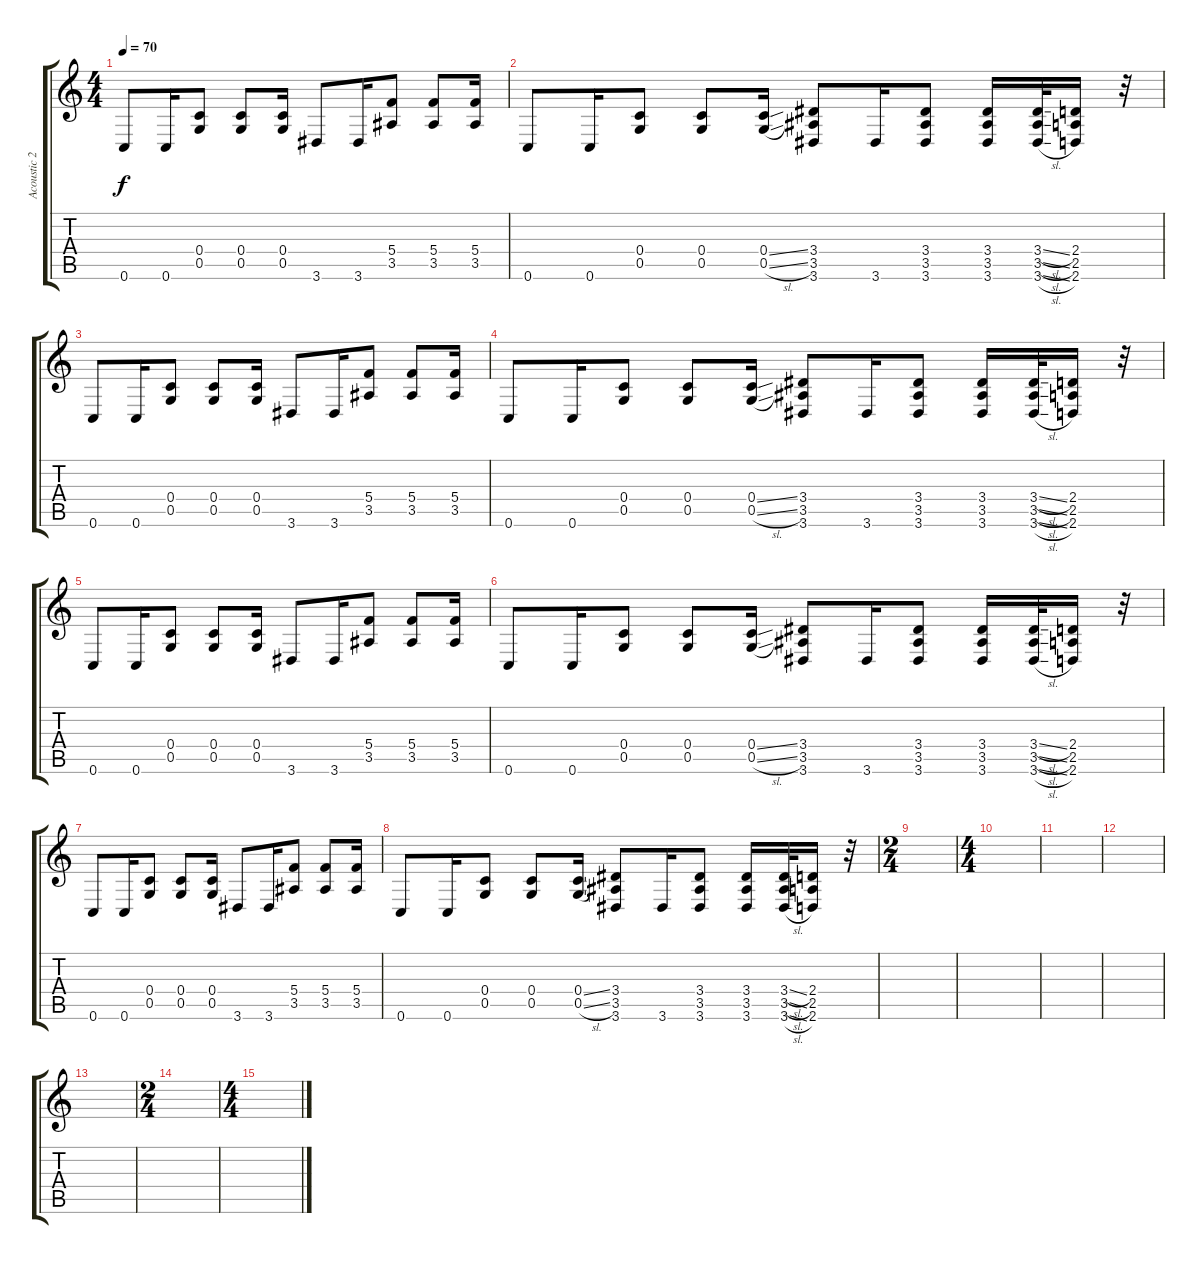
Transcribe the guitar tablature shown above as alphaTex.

\track ("Acoustic 2" "Acoustic 2") {instrument acousticguitarsteel}
\staff {score tabs}
\tuning (D4 A3 F3 C3 G2 C2) {hide}
\ts (4 4)
\tempo 70
\clef g2
\ks c
0.6.8{dy f} 0.6.16 (0.4 0.5).8 (0.4 0.5).8 (0.4 0.5).16 3.6.8 3.6.16 (5.4 3.5).8 (5.4 3.5).8 (5.4 3.5).16 |
0.6.8 0.6.16 (0.4 0.5).8 (0.4 0.5).8 (0.4{ss} 0.5{sl}).16 (3.4 3.5 3.6).8 3.6.16 (3.4 3.5 3.6).8 (3.4 3.5 3.6).16 (3.4{sl} 3.5{sl} 3.6{sl}).32 (2.4 2.5 2.6).16 r.32 |
0.6.8 0.6.16 (0.4 0.5).8 (0.4 0.5).8 (0.4 0.5).16 3.6.8 3.6.16 (5.4 3.5).8 (5.4 3.5).8 (5.4 3.5).16 |
0.6.8 0.6.16 (0.4 0.5).8 (0.4 0.5).8 (0.4{ss} 0.5{sl}).16 (3.4 3.5 3.6).8 3.6.16 (3.4 3.5 3.6).8 (3.4 3.5 3.6).16 (3.4{sl} 3.5{sl} 3.6{sl}).32 (2.4 2.5 2.6).16 r.32 |
0.6.8 0.6.16 (0.4 0.5).8 (0.4 0.5).8 (0.4 0.5).16 3.6.8 3.6.16 (5.4 3.5).8 (5.4 3.5).8 (5.4 3.5).16 |
0.6.8 0.6.16 (0.4 0.5).8 (0.4 0.5).8 (0.4{ss} 0.5{sl}).16 (3.4 3.5 3.6).8 3.6.16 (3.4 3.5 3.6).8 (3.4 3.5 3.6).16 (3.4{sl} 3.5{sl} 3.6{sl}).32 (2.4 2.5 2.6).16 r.32 |
0.6.8 0.6.16 (0.4 0.5).8 (0.4 0.5).8 (0.4 0.5).16 3.6.8 3.6.16 (5.4 3.5).8 (5.4 3.5).8 (5.4 3.5).16 |
0.6.8 0.6.16 (0.4 0.5).8 (0.4 0.5).8 (0.4{ss} 0.5{sl}).16 (3.4 3.5 3.6).8 3.6.16 (3.4 3.5 3.6).8 (3.4 3.5 3.6).16 (3.4{sl} 3.5{sl} 3.6{sl}).32 (2.4 2.5 2.6).16 r.32 |
\ts (2 4)
|
\ts (4 4)
|
|
|
|
\ts (2 4)
|
\ts (4 4)
